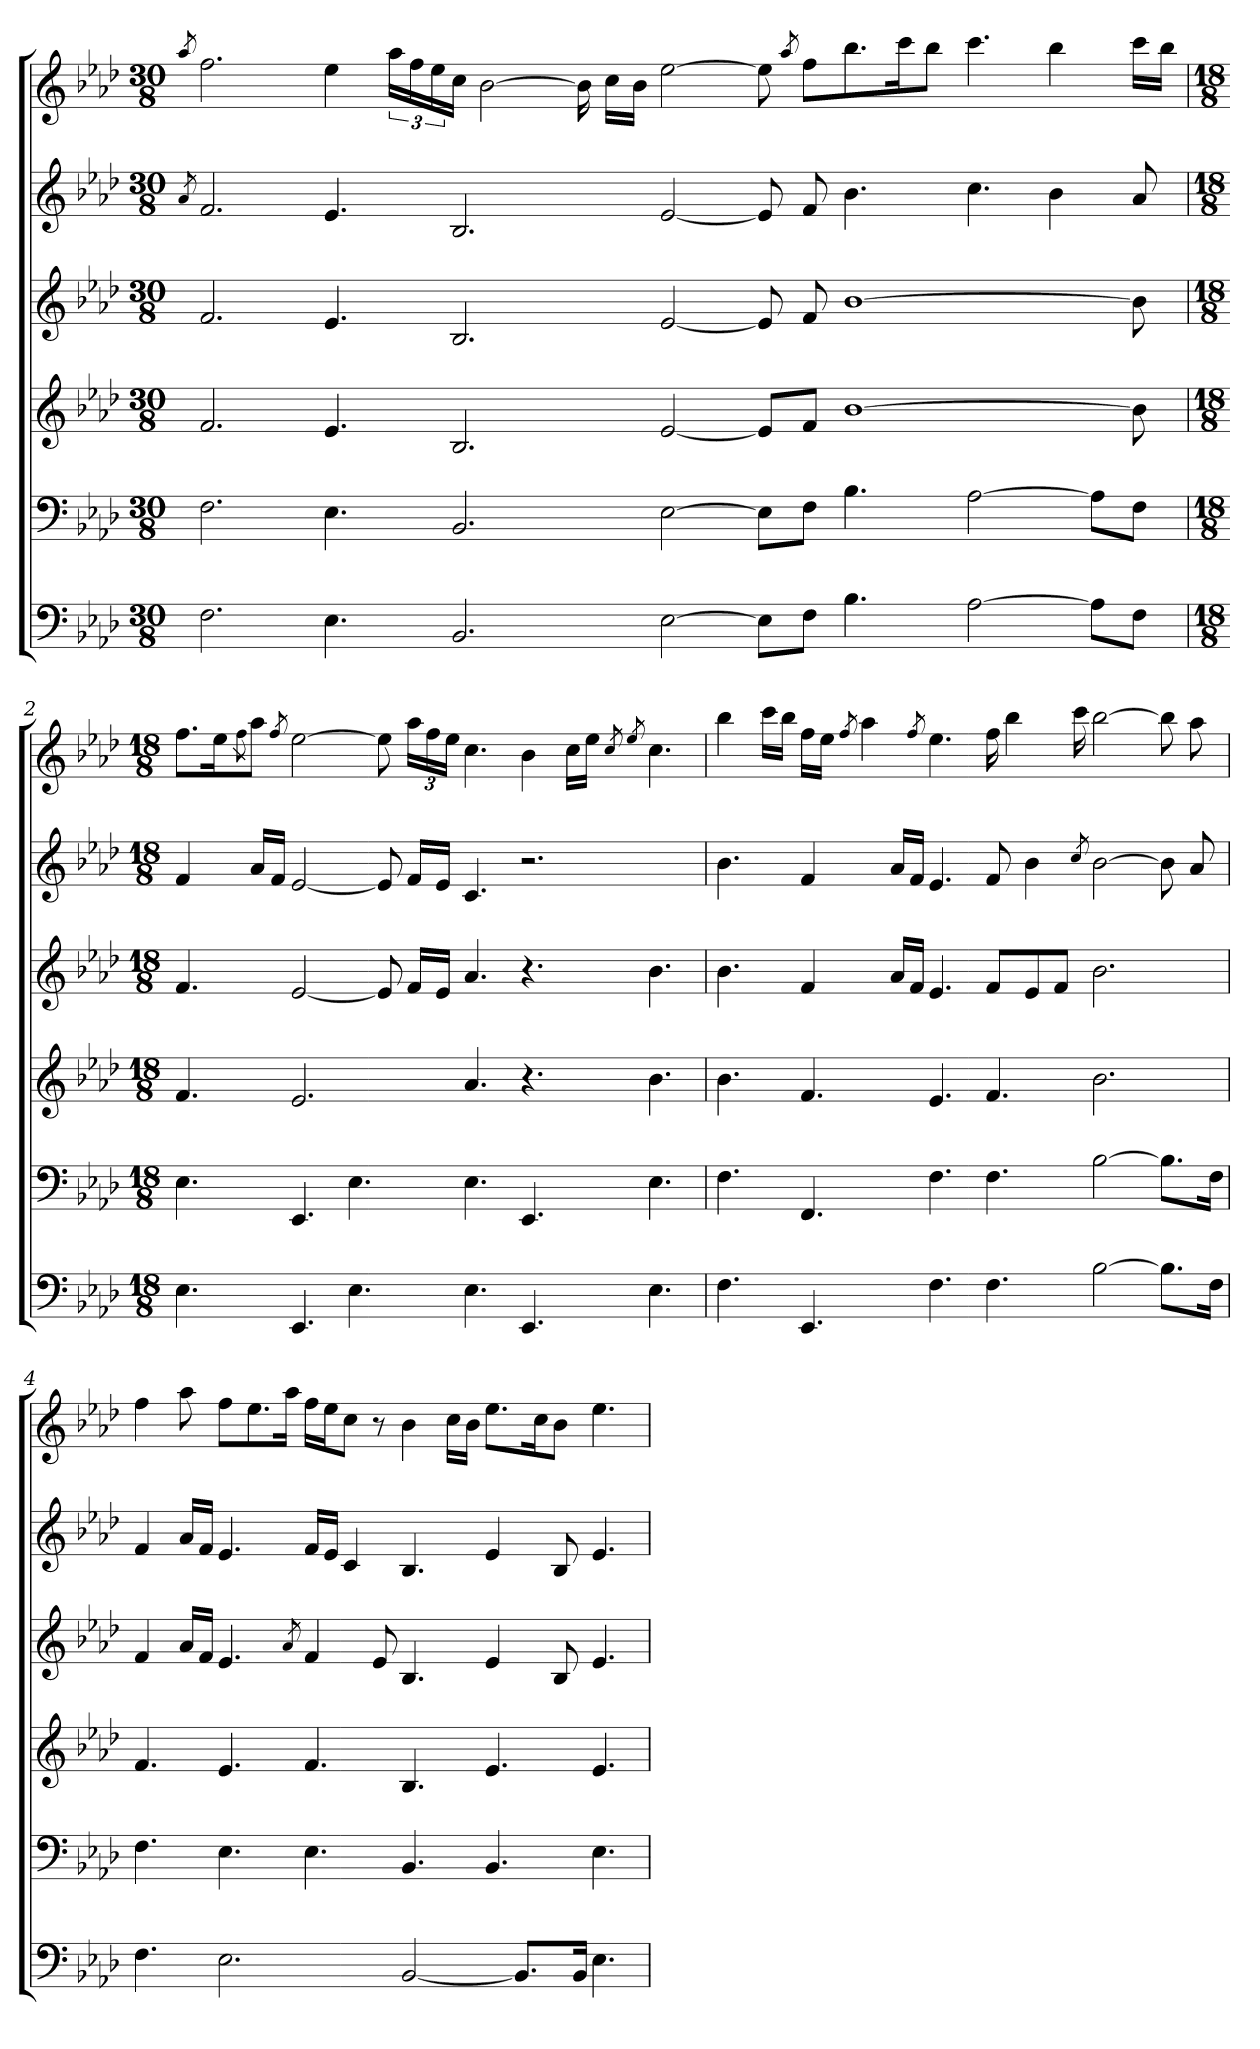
**kern	**kern	**kern	**kern	**kern	**kern
*part6	*part5	*part4	*part3	*part2	*part1
*staff6	*staff5	*staff4	*staff3	*staff2	*staff1
*clefF4	*clefF4	*clefG2	*clefG2	*clefG2	*clefG2
*k[b-e-a-d-]	*k[b-e-a-d-]	*k[b-e-a-d-]	*k[b-e-a-d-]	*k[b-e-a-d-]	*k[b-e-a-d-]
*M30/8	*M30/8	*M30/8	*M30/8	*M30/8	*M30/8
=1	=1	=1	=1	=1	=1
.	.	.	.	8qa-	8qaa-
2.F	2.F	2.f	2.f	2.f	2.ff
4.E-	4.E-	4.e-	4.e-	4.e-	4ee-
.	.	.	.	.	24aa-\LL
.	.	.	.	.	24ff\
.	.	.	.	.	24ee-\
2.BB-	2.BB-	2.B-	2.B-	2.B-	16cc\JJ
.	.	.	.	.	[2b-
.	.	.	.	.	16b-]
.	.	.	.	.	16cc\LL
.	.	.	.	.	16b-\JJ
[2E-	[2E-	[2e-	[2e-	[2e-	[2ee-
8E-\L]	8E-\L]	8e-/L]	8e-]	8e-]	8ee-]
.	.	.	.	.	8qaa-
8F\J	8F\J	8f/J	8f	8f	8ff\L
4.B-	4.B-	[1b-	[1b-	4.b-	8.bb-\
.	.	.	.	.	16ccc\K
.	.	.	.	.	8bb-\J
[2A-	[2A-	.	.	4.cc	4.ccc
.	.	.	.	4b-	4bb-
8A-\L]	8A-\L]	.	.	.	.
8F\J	8F\J	8b-]	8b-]	8a-	16ccc\LL
.	.	.	.	.	16bb-\JJ
=2	=2	=2	=2	=2	=2
*M18/8	*M18/8	*M18/8	*M18/8	*M18/8	*M18/8
4.E-	4.E-	4.f	4.f	4f	8.ff\L
.	.	.	.	.	16ee-\K
.	.	.	.	.	8qff\
.	.	.	.	16a-/LL	8aa-\J
.	.	.	.	16f/JJ	.
.	.	.	.	.	8qff
4.EE-	4.EE-	2.e-	[2e-	[2e-	[2ee-
4.E-	4.E-	.	.	.	.
.	.	.	8e-]	8e-]	8ee-]
.	.	.	16f/LL	16f/LL	24aa-\LL
.	.	.	.	.	24ff\
.	.	.	16e-/JJ	16e-/JJ	.
.	.	.	.	.	24ee-\JJ
4.E-	4.E-	4.a-	4.a-	4.c	4.cc
4.EE-	4.EE-	4.r	4.r	2.r	4b-
.	.	.	.	.	16cc\LL
.	.	.	.	.	16ee-\JJ
.	.	.	.	.	8qcc
.	.	.	.	.	8qee-
4.E-	4.E-	4.b-	4.b-	.	4.cc
=3	=3	=3	=3	=3	=3
4.F	4.F	4.b-	4.b-	4.b-	4bb-
.	.	.	.	.	16ccc\LL
.	.	.	.	.	16bb-\JJ
4.EE-	4.FF	4.f	4f	4f	16ff\LL
.	.	.	.	.	16ee-\JJ
.	.	.	.	.	8qff
.	.	.	.	.	4aa-
.	.	.	16a-/LL	16a-/LL	.
.	.	.	16f/JJ	16f/JJ	.
.	.	.	.	.	8qff
4.F	4.F	4.e-	4.e-	4.e-	4.ee-
4.F	4.F	4.f	8f/L	8f	16ff
.	.	.	.	.	4bb-
.	.	.	8e-/	4b-	.
.	.	.	8f/J	.	.
.	.	.	.	.	16ccc
.	.	.	.	8qcc	.
[2B-	[2B-	2.b-	2.b-	[2b-	[2bb-
8.B-\L]	8.B-\L]	.	.	8b-]	8bb-]
.	.	.	.	8a-	8aa-
16F\Jk	16F\Jk	.	.	.	.
=4	=4	=4	=4	=4	=4
4.F	4.F	4.f	4f	4f	4ff
.	.	.	16a-/LL	16a-/LL	8aa-
.	.	.	16f/JJ	16f/JJ	.
2.E-	4.E-	4.e-	4.e-	4.e-	8ff\L
.	.	.	.	.	8.ee-\
.	.	.	.	.	16aa-\Jk
.	.	.	8qa-	.	.
.	4.E-	4.f	4f	16f/LL	16ff\LL
.	.	.	.	16e-/JJ	16ee-\J
.	.	.	.	4c	8cc\J
.	.	.	8e-	.	8r
[2BB-	4.BB-	4.B-	4.B-	4.B-	4b-
.	.	.	.	.	16cc\LL
.	.	.	.	.	16b-\JJ
.	4.BB-	4.e-	4e-	4e-	8.ee-\L
8.BB-/L]	.	.	.	.	.
.	.	.	.	.	16cc\K
.	.	.	8B-	8B-	8b-\J
16BB-/Jk	.	.	.	.	.
4.E-	4.E-	4.e-	4.e-	4.e-	4.ee-
=	=	=	=	=	=
*-	*-	*-	*-	*-	*-
